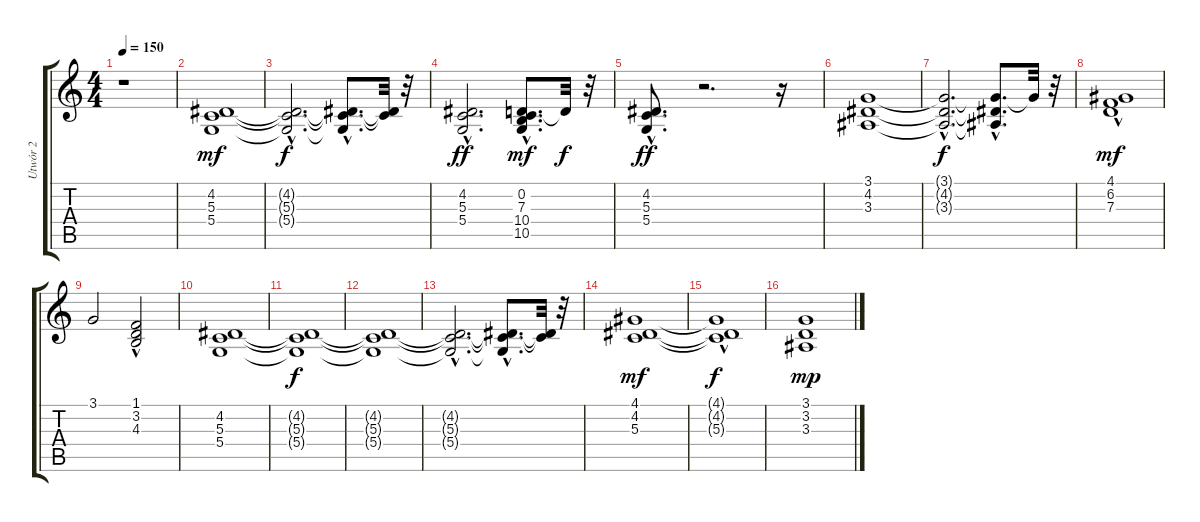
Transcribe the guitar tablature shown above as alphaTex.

\track ("Utwór 2" "Utwór 2") {instrument stringensemble2}
\staff {score tabs}
\tuning (E4 B3 G3 D3 A2 E2) {hide}
\ts (4 4)
\tempo 150
\clef g2
\ks c
r.1{dy mf instrument stringensemble2} |
(4.2 5.3 5.4).1 |
(4.2{hac t} 5.3{hac t} 5.4{hac t}).2{d dy f} (4.2{hac t} 5.3{hac t} 5.4{hac t}).8{d} (4.2{t} 5.3{t}).32 r.32 |
(4.2{hac} 5.3 5.4).2{d dy ff} (0.2 7.3{hac} 10.4 10.5{hac}).8{d dy mf} 7.3{t}.32{dy f} r.32 |
(4.2{hac} 5.3{hac} 5.4{hac}).8{d dy ff} r.2{d} r.16 |
(3.1 4.2 3.3).1 |
(3.1{hac t} 4.2{hac t} 3.3{hac t}).2{d dy f} (3.1{hac t} 4.2{t} 3.3{hac t}).8{d} 3.1{t}.32 r.32 |
(4.1{hac} 6.2 7.3).1{dy mf} |
3.1.2 (1.1 3.2{hac} 4.3).2 |
(4.2 5.3 5.4).1 |
(4.2{t} 5.3{t} 5.4{t}).1{dy f} |
(4.2{t} 5.3{t} 5.4{t}).1 |
(4.2{hac t} 5.3{hac t} 5.4{hac t}).2{d} (4.2{hac t} 5.3{hac t} 5.4{hac t}).8{d} (4.2{t} 5.3{t}).32 r.32 |
(4.1 4.2 5.3).1{dy mf} |
(4.1{hac t} 4.2{t} 5.3{hac t}).1{dy f} |
(3.1 3.2 3.3).1{dy mp}
